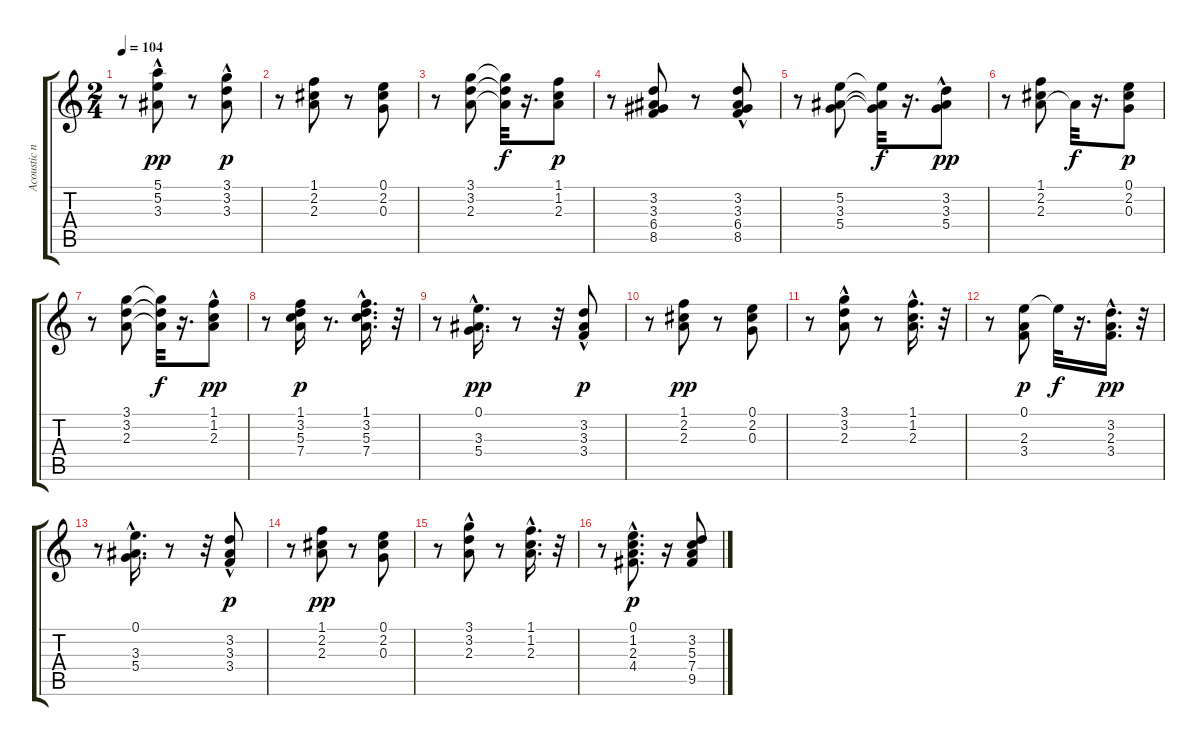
\track ("Acoustic nylon" "Acoustic n") {instrument acousticguitarnylon}
\staff {score tabs}
\tuning (E4 B3 G3 D3 A2 E2) {hide}
\ts (2 4)
\tempo 104
\clef g2
\ks c
r.8{dy pp} (5.1 5.2 3.3{hac}).8 r.8 (3.1{hac} 3.2 3.3{hac}).8{dy p} |
r.8 (1.1 2.2 2.3).8 r.8 (0.1 2.2 0.3).8 |
r.8 (3.1 3.2 2.3).8 (3.1{t} 3.2{t} 2.3{t}).32{dy f} r.16{d} (1.1 1.2 2.3).8{dy p} |
r.8 (3.2 3.3 6.4 8.5).8 r.8 (3.2 3.3 6.4{hac} 8.5{hac}).8 |
r.8 (5.2 3.3 5.4).8 (5.2{t} 3.3{t} 5.4{t}).32{dy f} r.16{d} (3.2 3.3{hac} 5.4).8{dy pp} |
r.8 (1.1 2.2 2.3).8 2.3{t}.32{dy f} r.16{d} (0.1 2.2 0.3).8{dy p} |
r.8 (3.1 3.2 2.3).8 (3.1{t} 3.2{t} 2.3{t}).32{dy f} r.16{d} (1.1{hac} 1.2{hac} 2.3).8{dy pp} |
r.8 (1.1 3.2 5.3 7.4).16{dy p} r.8{d} (1.1{hac} 3.2 5.3 7.4).16{d} r.32 |
r.8 (0.1{hac} 3.3{hac} 5.4{hac}).16{d dy pp} r.8 r.32 (3.2 3.3{hac} 3.4{hac}).8{dy p} |
r.8 (1.1 2.2 2.3).8{dy pp} r.8 (0.1 2.2 0.3).8 |
r.8 (3.1 3.2{hac} 2.3).8 r.8 (1.1{hac} 1.2{hac} 2.3{hac}).16{d} r.32 |
r.8 (0.1 2.3 3.4).8{dy p} 0.1{t}.32{dy f} r.16{d} (3.2{hac} 2.3{hac} 3.4{hac}).16{d dy pp} r.32 |
r.8 (0.1{hac} 3.3{hac} 5.4{hac}).16{d} r.8 r.32 (3.2 3.3{hac} 3.4{hac}).8{dy p} |
r.8 (1.1 2.2 2.3).8{dy pp} r.8 (0.1 2.2 0.3).8 |
r.8 (3.1 3.2{hac} 2.3).8 r.8 (1.1{hac} 1.2{hac} 2.3{hac}).16{d} r.32 |
r.8 (0.1{hac} 1.2{hac} 2.3 4.4{hac}).8{d dy p} r.16 (3.2 5.3 7.4 9.5).8
